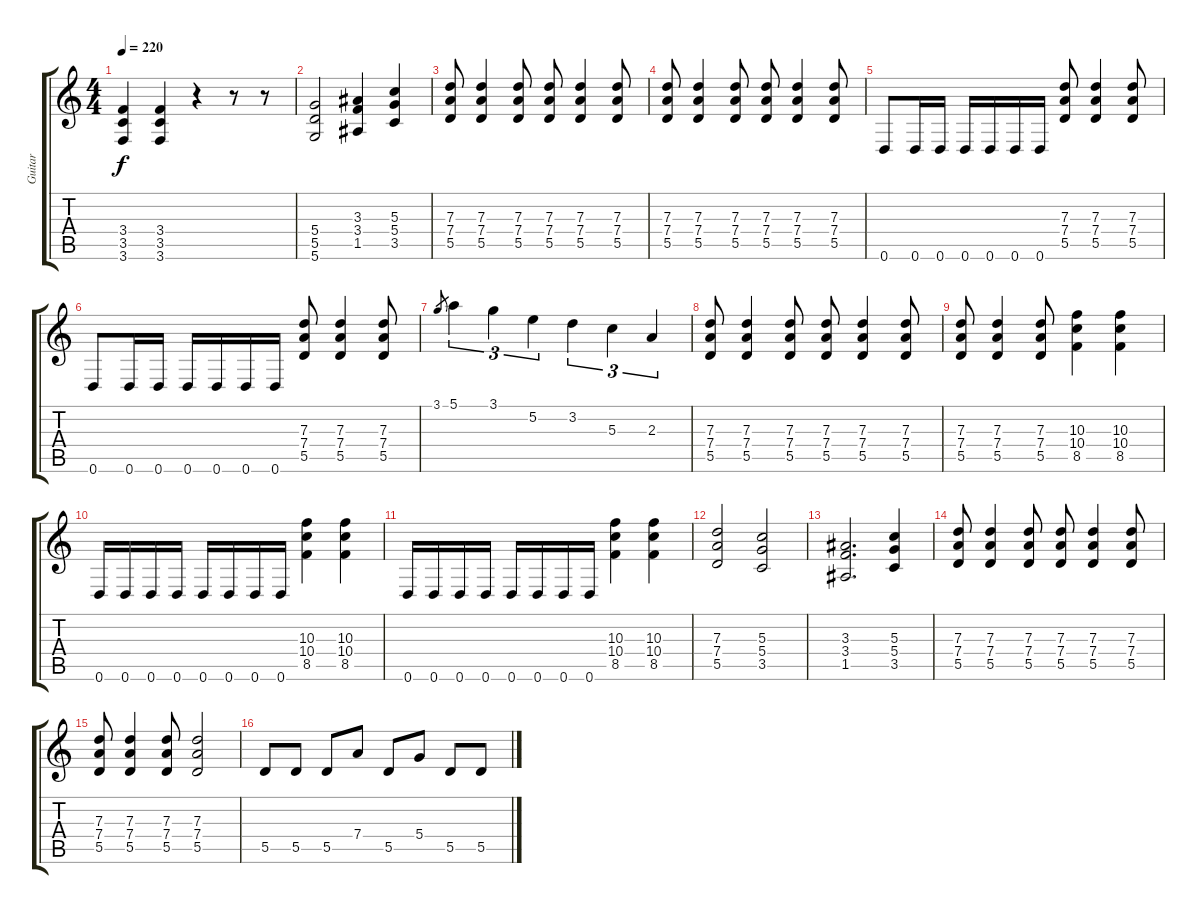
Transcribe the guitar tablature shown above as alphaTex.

\track ("Guitar" "Guitar") {instrument distortionguitar}
\staff {score tabs}
\tuning (E4 B3 G3 D3 A2 D2) {hide}
\ts (4 4)
\tempo 220
\clef g2
\ks c
(3.4 3.5 3.6).4{dy f} (3.4 3.5 3.6).4 r.4 r.8 r.8 |
(5.4 5.5 5.6).2 (3.3 3.4 1.5).4 (5.3 5.4 3.5).4 |
(7.3 7.4 5.5).8 (7.3 7.4 5.5).4 (7.3 7.4 5.5).8 (7.3 7.4 5.5).8 (7.3 7.4 5.5).4 (7.3 7.4 5.5).8 |
(7.3 7.4 5.5).8 (7.3 7.4 5.5).4 (7.3 7.4 5.5).8 (7.3 7.4 5.5).8 (7.3 7.4 5.5).4 (7.3 7.4 5.5).8 |
0.6.8 0.6.16 0.6.16 0.6.16 0.6.16 0.6.16 0.6.16 (7.3 7.4 5.5).8 (7.3 7.4 5.5).4 (7.3 7.4 5.5).8 |
0.6.8 0.6.16 0.6.16 0.6.16 0.6.16 0.6.16 0.6.16 (7.3 7.4 5.5).8 (7.3 7.4 5.5).4 (7.3 7.4 5.5).8 |
3.1.8{gr} 5.1.4{tu (3 2)} 3.1.4{tu (3 2)} 5.2.4{tu (3 2)} 3.2.4{tu (3 2)} 5.3.4{tu (3 2)} 2.3.4{tu (3 2)} |
(7.3 7.4 5.5).8 (7.3 7.4 5.5).4 (7.3 7.4 5.5).8 (7.3 7.4 5.5).8 (7.3 7.4 5.5).4 (7.3 7.4 5.5).8 |
(7.3 7.4 5.5).8 (7.3 7.4 5.5).4 (7.3 7.4 5.5).8 (10.3 10.4 8.5).4 (10.3 10.4 8.5).4 |
0.6.16 0.6.16 0.6.16 0.6.16 0.6.16 0.6.16 0.6.16 0.6.16 (10.3 10.4 8.5).4 (10.3 10.4 8.5).4 |
0.6.16 0.6.16 0.6.16 0.6.16 0.6.16 0.6.16 0.6.16 0.6.16 (10.3 10.4 8.5).4 (10.3 10.4 8.5).4 |
(7.3 7.4 5.5).2 (5.3 5.4 3.5).2 |
(3.3 3.4 1.5).2{d} (5.3 5.4 3.5).4 |
(7.3 7.4 5.5).8 (7.3 7.4 5.5).4 (7.3 7.4 5.5).8 (7.3 7.4 5.5).8 (7.3 7.4 5.5).4 (7.3 7.4 5.5).8 |
(7.3 7.4 5.5).8 (7.3 7.4 5.5).4 (7.3 7.4 5.5).8 (7.3 7.4 5.5).2 |
5.5.8 5.5.8 5.5.8 7.4.8 5.5.8 5.4.8 5.5.8 5.5.8
